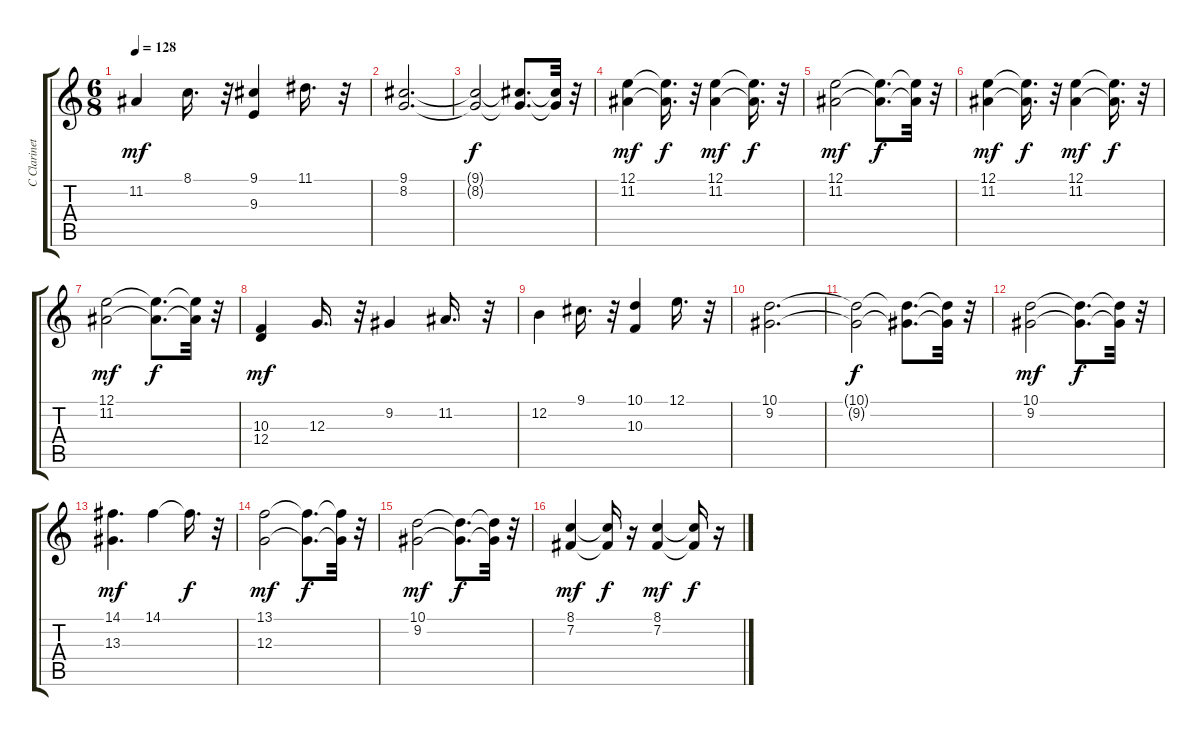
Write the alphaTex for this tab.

\track ("C Clarinets" "C Clarinet") {instrument clarinet}
\staff {score tabs}
\tuning (E4 B3 G3 D3 A2 E2) {hide}
\ts (6 8)
\tempo 128
\clef g2
\ks c
11.2.4{dy mf} 8.1.16{d} r.32 (9.1 9.3).4 11.1.16{d} r.32 |
(9.1 8.2).2{d} |
(9.1{t} 8.2{t}).2{dy f} (9.1{t} 8.2{t}).8{d} (9.1{t} 8.2{t}).32 r.32 |
(12.1 11.2).4{dy mf} (12.1{t} 11.2{t}).16{d dy f} r.32 (12.1 11.2).4{dy mf} (12.1{t} 11.2{t}).16{d dy f} r.32 |
(12.1 11.2).2{dy mf} (12.1{t} 11.2{t}).8{d dy f} (12.1{t} 11.2{t}).32 r.32 |
(12.1 11.2).4{dy mf} (12.1{t} 11.2{t}).16{d dy f} r.32 (12.1 11.2).4{dy mf} (12.1{t} 11.2{t}).16{d dy f} r.32 |
(12.1 11.2).2{dy mf} (12.1{t} 11.2{t}).8{d dy f} (12.1{t} 11.2{t}).32 r.32 |
(10.3 12.4).4{dy mf} 12.3.16{d} r.32 9.2.4 11.2.16{d} r.32 |
12.2.4 9.1.16{d} r.32 (10.1 10.3).4 12.1.16{d} r.32 |
(10.1 9.2).2{d} |
(10.1{t} 9.2{t}).2{dy f} (10.1{t} 9.2{t}).8{d} (10.1{t} 9.2{t}).32 r.32 |
(10.1 9.2).2{dy mf} (10.1{t} 9.2{t}).8{d dy f} (10.1{t} 9.2{t}).32 r.32 |
(14.1 13.3).4{d dy mf} 14.1.4 14.1{t}.16{d dy f} r.32 |
(13.1 12.3).2{dy mf} (13.1{t} 12.3{t}).8{d dy f} (13.1{t} 12.3{t}).32 r.32 |
(10.1 9.2).2{dy mf} (10.1{t} 9.2{t}).8{d dy f} (10.1{t} 9.2{t}).32 r.32 |
(8.1 7.2).4{dy mf} (8.1{t} 7.2{t}).16{dy f} r.16 (8.1 7.2).4{dy mf} (8.1{t} 7.2{t}).16{dy f} r.16
